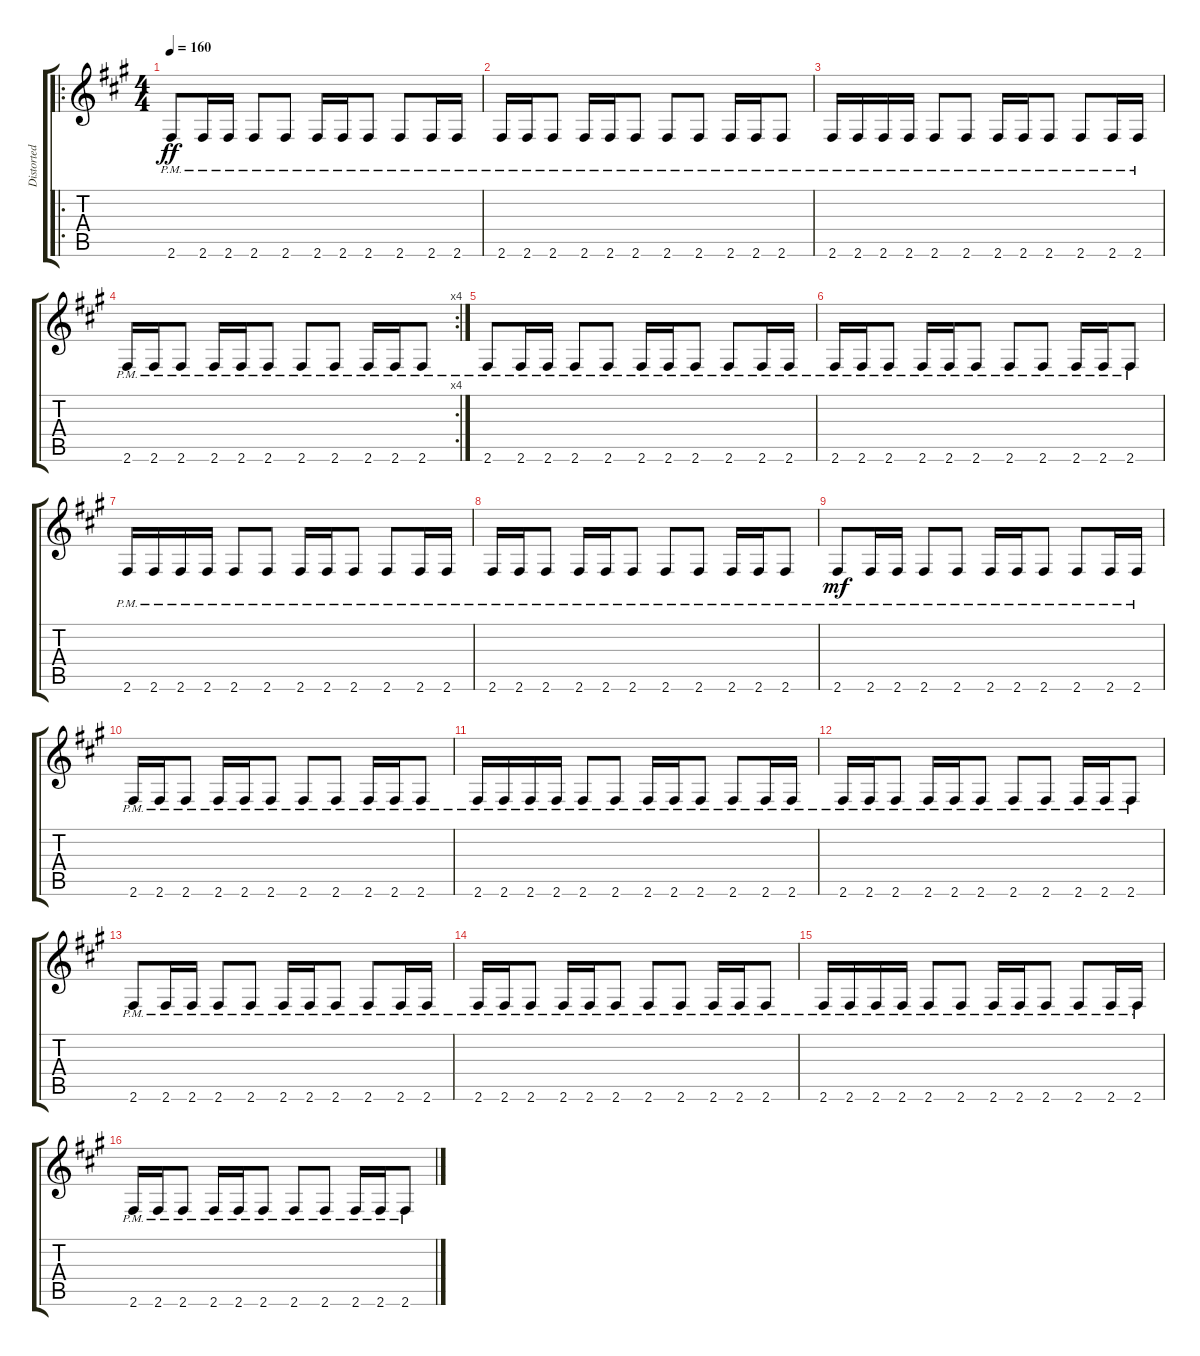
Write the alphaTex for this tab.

\track ("Distorted" "Distorted") {instrument distortionguitar}
\staff {score tabs}
\tuning (E4 B3 G3 D3 A2 E2) {hide}
\ro
\ts (4 4)
\tempo 160
\clef g2
\ks a
2.6{pm}.8{dy ff} 2.6{pm}.16 2.6{pm}.16 2.6{pm}.8 2.6{pm}.8 2.6{pm}.16 2.6{pm}.16 2.6{pm}.8 2.6{pm}.8 2.6{pm}.16 2.6{pm}.16 |
2.6{pm}.16 2.6{pm}.16 2.6{pm}.8 2.6{pm}.16 2.6{pm}.16 2.6{pm}.8 2.6{pm}.8 2.6{pm}.8 2.6{pm}.16 2.6{pm}.16 2.6{pm}.8 |
2.6{pm}.16 2.6{pm}.16 2.6{pm}.16 2.6{pm}.16 2.6{pm}.8 2.6{pm}.8 2.6{pm}.16 2.6{pm}.16 2.6{pm}.8 2.6{pm}.8 2.6{pm}.16 2.6{pm}.16 |
\rc 4
2.6{pm}.16 2.6{pm}.16 2.6{pm}.8 2.6{pm}.16 2.6{pm}.16 2.6{pm}.8 2.6{pm}.8 2.6{pm}.8 2.6{pm}.16 2.6{pm}.16 2.6{pm}.8 |
2.6{pm}.8 2.6{pm}.16 2.6{pm}.16 2.6{pm}.8 2.6{pm}.8 2.6{pm}.16 2.6{pm}.16 2.6{pm}.8 2.6{pm}.8 2.6{pm}.16 2.6{pm}.16 |
2.6{pm}.16 2.6{pm}.16 2.6{pm}.8 2.6{pm}.16 2.6{pm}.16 2.6{pm}.8 2.6{pm}.8 2.6{pm}.8 2.6{pm}.16 2.6{pm}.16 2.6{pm}.8 |
2.6{pm}.16 2.6{pm}.16 2.6{pm}.16 2.6{pm}.16 2.6{pm}.8 2.6{pm}.8 2.6{pm}.16 2.6{pm}.16 2.6{pm}.8 2.6{pm}.8 2.6{pm}.16 2.6{pm}.16 |
2.6{pm}.16 2.6{pm}.16 2.6{pm}.8 2.6{pm}.16 2.6{pm}.16 2.6{pm}.8 2.6{pm}.8 2.6{pm}.8 2.6{pm}.16 2.6{pm}.16 2.6{pm}.8 |
2.6{pm}.8{dy mf} 2.6{pm}.16 2.6{pm}.16 2.6{pm}.8 2.6{pm}.8 2.6{pm}.16 2.6{pm}.16 2.6{pm}.8 2.6{pm}.8 2.6{pm}.16 2.6{pm}.16 |
2.6{pm}.16 2.6{pm}.16 2.6{pm}.8 2.6{pm}.16 2.6{pm}.16 2.6{pm}.8 2.6{pm}.8 2.6{pm}.8 2.6{pm}.16 2.6{pm}.16 2.6{pm}.8 |
2.6{pm}.16 2.6{pm}.16 2.6{pm}.16 2.6{pm}.16 2.6{pm}.8 2.6{pm}.8 2.6{pm}.16 2.6{pm}.16 2.6{pm}.8 2.6{pm}.8 2.6{pm}.16 2.6{pm}.16 |
2.6{pm}.16 2.6{pm}.16 2.6{pm}.8 2.6{pm}.16 2.6{pm}.16 2.6{pm}.8 2.6{pm}.8 2.6{pm}.8 2.6{pm}.16 2.6{pm}.16 2.6{pm}.8 |
2.6{pm}.8 2.6{pm}.16 2.6{pm}.16 2.6{pm}.8 2.6{pm}.8 2.6{pm}.16 2.6{pm}.16 2.6{pm}.8 2.6{pm}.8 2.6{pm}.16 2.6{pm}.16 |
2.6{pm}.16 2.6{pm}.16 2.6{pm}.8 2.6{pm}.16 2.6{pm}.16 2.6{pm}.8 2.6{pm}.8 2.6{pm}.8 2.6{pm}.16 2.6{pm}.16 2.6{pm}.8 |
2.6{pm}.16 2.6{pm}.16 2.6{pm}.16 2.6{pm}.16 2.6{pm}.8 2.6{pm}.8 2.6{pm}.16 2.6{pm}.16 2.6{pm}.8 2.6{pm}.8 2.6{pm}.16 2.6{pm}.16 |
2.6{pm}.16 2.6{pm}.16 2.6{pm}.8 2.6{pm}.16 2.6{pm}.16 2.6{pm}.8 2.6{pm}.8 2.6{pm}.8 2.6{pm}.16 2.6{pm}.16 2.6{pm}.8
